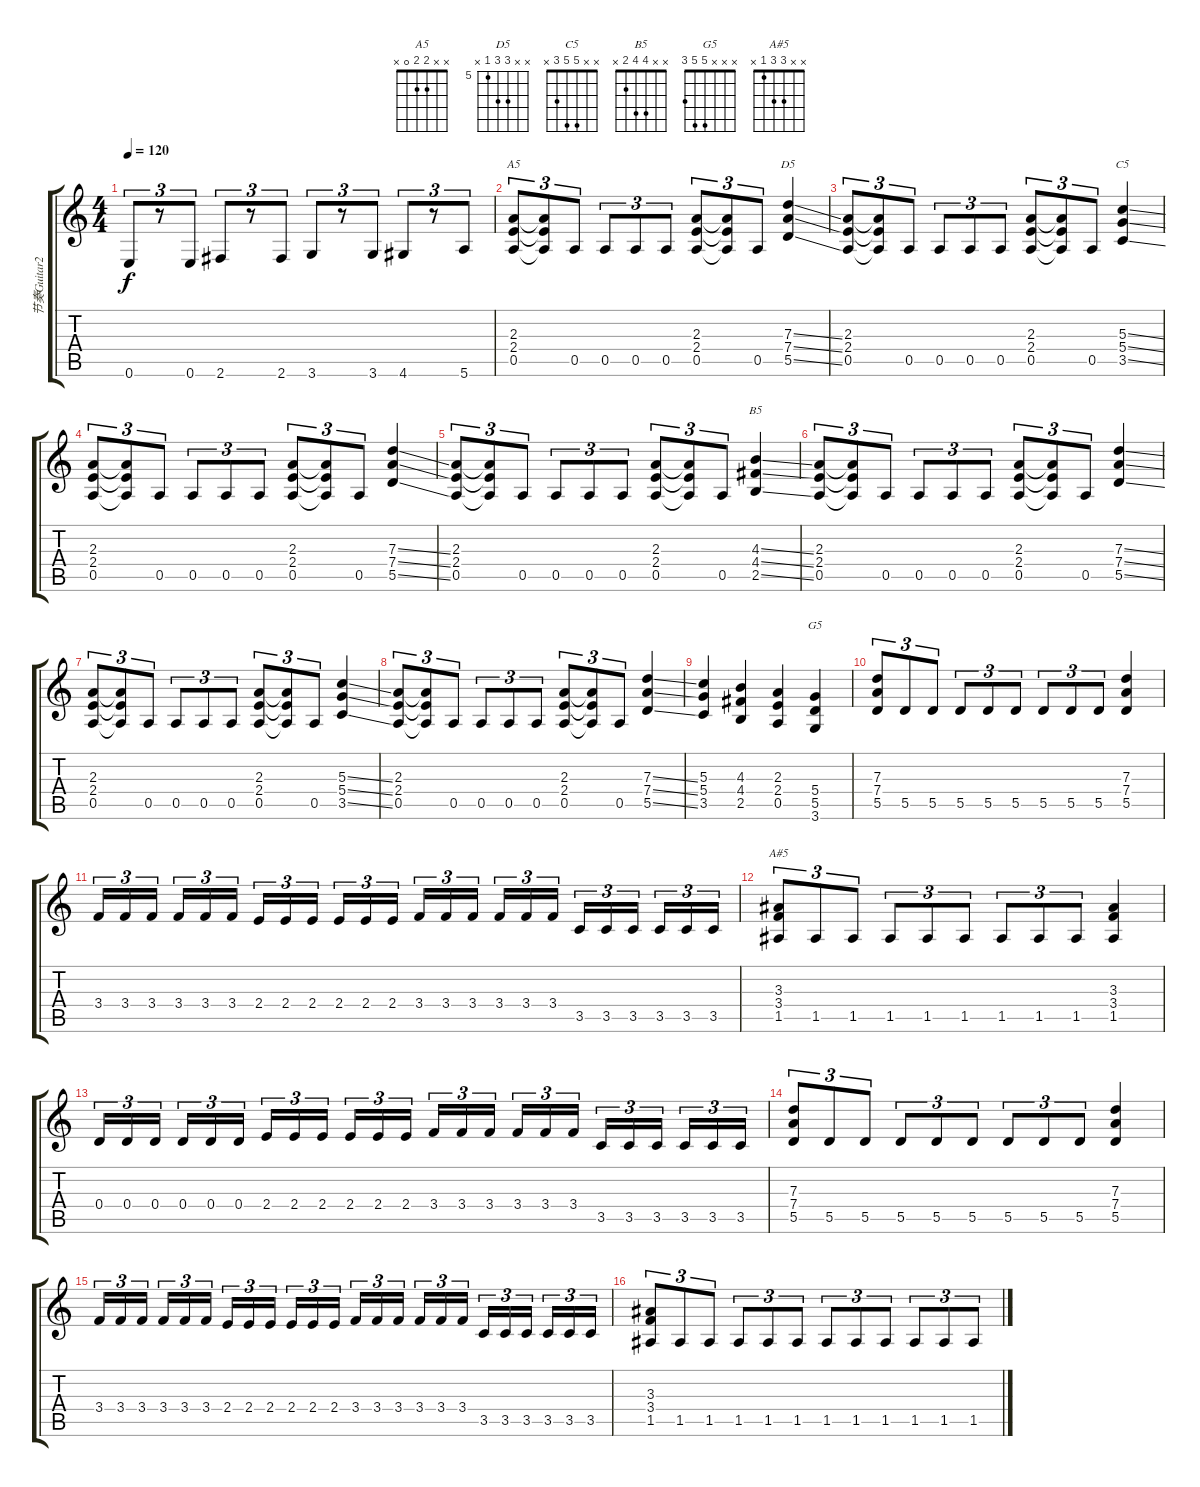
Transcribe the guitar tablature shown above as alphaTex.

\track ("节奏Guitar2" "节奏Guitar2") {instrument distortionguitar}
\staff {score tabs}
\tuning (E4 B3 G3 D3 A2 E2) {hide}
\chord ("A5" x x 2 2 0 x)
\chord ("D5" x x 7 7 5 x) {firstfret 5}
\chord ("C5" x x 5 5 3 x)
\chord ("B5" x x 4 4 2 x)
\chord ("G5" x x x 5 5 3)
\chord ("A#5" x x 3 3 1 x)
\ts (4 4)
\tempo 120
\clef g2
\ks c
0.6.8{tu (3 2) dy f} r.8{tu (3 2)} 0.6.8{tu (3 2)} 2.6.8{tu (3 2)} r.8{tu (3 2)} 2.6.8{tu (3 2)} 3.6.8{tu (3 2)} r.8{tu (3 2)} 3.6.8{tu (3 2)} 4.6.8{tu (3 2)} r.8{tu (3 2)} 5.6.8{tu (3 2)} |
(2.3 2.4 0.5).8{tu (3 2) ch "A5"} (2.3{t} 2.4{t} 0.5{t}).8{tu (3 2)} 0.5.8{tu (3 2)} 0.5.8{tu (3 2)} 0.5.8{tu (3 2)} 0.5.8{tu (3 2)} (2.3 2.4 0.5).8{tu (3 2)} (2.3{t} 2.4{t} 0.5{t}).8{tu (3 2)} 0.5.8{tu (3 2)} (7.3{ss} 7.4{ss} 5.5{ss}).4{ch "D5"} |
(2.3 2.4 0.5).8{tu (3 2)} (2.3{t} 2.4{t} 0.5{t}).8{tu (3 2)} 0.5.8{tu (3 2)} 0.5.8{tu (3 2)} 0.5.8{tu (3 2)} 0.5.8{tu (3 2)} (2.3 2.4 0.5).8{tu (3 2)} (2.3{t} 2.4{t} 0.5{t}).8{tu (3 2)} 0.5.8{tu (3 2)} (5.3{ss} 5.4{ss} 3.5{ss}).4{ch "C5"} |
(2.3 2.4 0.5).8{tu (3 2)} (2.3{t} 2.4{t} 0.5{t}).8{tu (3 2)} 0.5.8{tu (3 2)} 0.5.8{tu (3 2)} 0.5.8{tu (3 2)} 0.5.8{tu (3 2)} (2.3 2.4 0.5).8{tu (3 2)} (2.3{t} 2.4{t} 0.5{t}).8{tu (3 2)} 0.5.8{tu (3 2)} (7.3{ss} 7.4{ss} 5.5{ss}).4 |
(2.3 2.4 0.5).8{tu (3 2)} (2.3{t} 2.4{t} 0.5{t}).8{tu (3 2)} 0.5.8{tu (3 2)} 0.5.8{tu (3 2)} 0.5.8{tu (3 2)} 0.5.8{tu (3 2)} (2.3 2.4 0.5).8{tu (3 2)} (2.3{t} 2.4{t} 0.5{t}).8{tu (3 2)} 0.5.8{tu (3 2)} (4.3{ss} 4.4{ss} 2.5{ss}).4{ch "B5"} |
(2.3 2.4 0.5).8{tu (3 2)} (2.3{t} 2.4{t} 0.5{t}).8{tu (3 2)} 0.5.8{tu (3 2)} 0.5.8{tu (3 2)} 0.5.8{tu (3 2)} 0.5.8{tu (3 2)} (2.3 2.4 0.5).8{tu (3 2)} (2.3{t} 2.4{t} 0.5{t}).8{tu (3 2)} 0.5.8{tu (3 2)} (7.3{ss} 7.4{ss} 5.5{ss}).4 |
(2.3 2.4 0.5).8{tu (3 2)} (2.3{t} 2.4{t} 0.5{t}).8{tu (3 2)} 0.5.8{tu (3 2)} 0.5.8{tu (3 2)} 0.5.8{tu (3 2)} 0.5.8{tu (3 2)} (2.3 2.4 0.5).8{tu (3 2)} (2.3{t} 2.4{t} 0.5{t}).8{tu (3 2)} 0.5.8{tu (3 2)} (5.3{ss} 5.4{ss} 3.5{ss}).4 |
(2.3 2.4 0.5).8{tu (3 2)} (2.3{t} 2.4{t} 0.5{t}).8{tu (3 2)} 0.5.8{tu (3 2)} 0.5.8{tu (3 2)} 0.5.8{tu (3 2)} 0.5.8{tu (3 2)} (2.3 2.4 0.5).8{tu (3 2)} (2.3{t} 2.4{t} 0.5{t}).8{tu (3 2)} 0.5.8{tu (3 2)} (7.3{ss} 7.4{ss} 5.5{ss}).4 |
(5.3 5.4 3.5).4 (4.3 4.4 2.5).4 (2.3 2.4 0.5).4 (5.4 5.5 3.6).4{ch "G5"} |
(7.3 7.4 5.5).8{tu (3 2)} 5.5.8{tu (3 2)} 5.5.8{tu (3 2)} 5.5.8{tu (3 2)} 5.5.8{tu (3 2)} 5.5.8{tu (3 2)} 5.5.8{tu (3 2)} 5.5.8{tu (3 2)} 5.5.8{tu (3 2)} (7.3 7.4 5.5).4 |
3.4.16{tu (3 2)} 3.4.16{tu (3 2)} 3.4.16{tu (3 2)} 3.4.16{tu (3 2)} 3.4.16{tu (3 2)} 3.4.16{tu (3 2)} 2.4.16{tu (3 2)} 2.4.16{tu (3 2)} 2.4.16{tu (3 2)} 2.4.16{tu (3 2)} 2.4.16{tu (3 2)} 2.4.16{tu (3 2)} 3.4.16{tu (3 2)} 3.4.16{tu (3 2)} 3.4.16{tu (3 2)} 3.4.16{tu (3 2)} 3.4.16{tu (3 2)} 3.4.16{tu (3 2)} 3.5.16{tu (3 2)} 3.5.16{tu (3 2)} 3.5.16{tu (3 2)} 3.5.16{tu (3 2)} 3.5.16{tu (3 2)} 3.5.16{tu (3 2)} |
(3.3 3.4 1.5).8{tu (3 2) ch "A#5"} 1.5.8{tu (3 2)} 1.5.8{tu (3 2)} 1.5.8{tu (3 2)} 1.5.8{tu (3 2)} 1.5.8{tu (3 2)} 1.5.8{tu (3 2)} 1.5.8{tu (3 2)} 1.5.8{tu (3 2)} (3.3 3.4 1.5).4 |
0.4.16{tu (3 2)} 0.4.16{tu (3 2)} 0.4.16{tu (3 2)} 0.4.16{tu (3 2)} 0.4.16{tu (3 2)} 0.4.16{tu (3 2)} 2.4.16{tu (3 2)} 2.4.16{tu (3 2)} 2.4.16{tu (3 2)} 2.4.16{tu (3 2)} 2.4.16{tu (3 2)} 2.4.16{tu (3 2)} 3.4.16{tu (3 2)} 3.4.16{tu (3 2)} 3.4.16{tu (3 2)} 3.4.16{tu (3 2)} 3.4.16{tu (3 2)} 3.4.16{tu (3 2)} 3.5.16{tu (3 2)} 3.5.16{tu (3 2)} 3.5.16{tu (3 2)} 3.5.16{tu (3 2)} 3.5.16{tu (3 2)} 3.5.16{tu (3 2)} |
(7.3 7.4 5.5).8{tu (3 2)} 5.5.8{tu (3 2)} 5.5.8{tu (3 2)} 5.5.8{tu (3 2)} 5.5.8{tu (3 2)} 5.5.8{tu (3 2)} 5.5.8{tu (3 2)} 5.5.8{tu (3 2)} 5.5.8{tu (3 2)} (7.3 7.4 5.5).4 |
3.4.16{tu (3 2)} 3.4.16{tu (3 2)} 3.4.16{tu (3 2)} 3.4.16{tu (3 2)} 3.4.16{tu (3 2)} 3.4.16{tu (3 2)} 2.4.16{tu (3 2)} 2.4.16{tu (3 2)} 2.4.16{tu (3 2)} 2.4.16{tu (3 2)} 2.4.16{tu (3 2)} 2.4.16{tu (3 2)} 3.4.16{tu (3 2)} 3.4.16{tu (3 2)} 3.4.16{tu (3 2)} 3.4.16{tu (3 2)} 3.4.16{tu (3 2)} 3.4.16{tu (3 2)} 3.5.16{tu (3 2)} 3.5.16{tu (3 2)} 3.5.16{tu (3 2)} 3.5.16{tu (3 2)} 3.5.16{tu (3 2)} 3.5.16{tu (3 2)} |
(3.3 3.4 1.5).8{tu (3 2)} 1.5.8{tu (3 2)} 1.5.8{tu (3 2)} 1.5.8{tu (3 2)} 1.5.8{tu (3 2)} 1.5.8{tu (3 2)} 1.5.8{tu (3 2)} 1.5.8{tu (3 2)} 1.5.8{tu (3 2)} 1.5.8{tu (3 2)} 1.5.8{tu (3 2)} 1.5.8{tu (3 2)}
